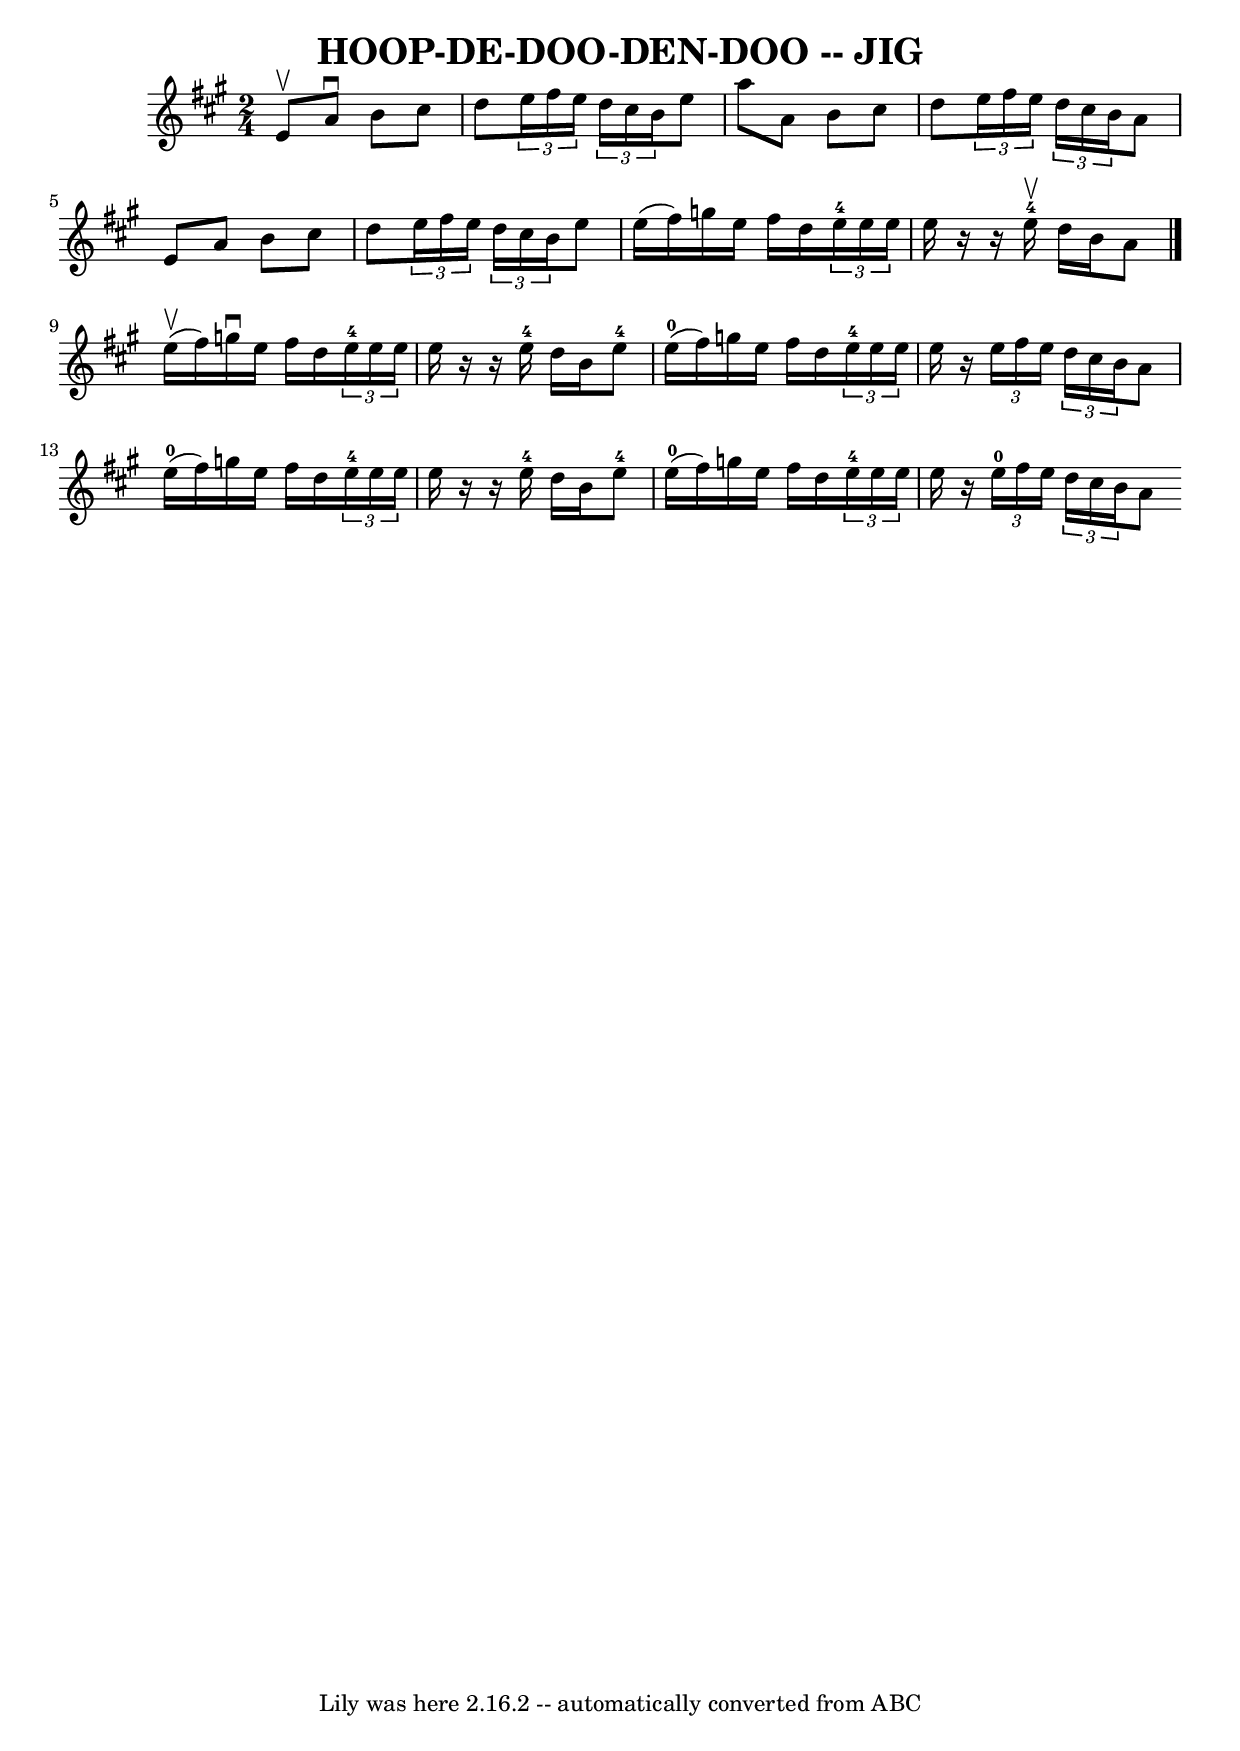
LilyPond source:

\version "2.16.2"
\include "Mammoth.ily"
\header {
  %% book = "Ryan's Mammoth Collection of Fiddle Tunes"
 crossRefNumber = "1"
 footnotes = ""
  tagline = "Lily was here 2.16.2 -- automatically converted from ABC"
  title = "HOOP-DE-DOO-DEN-DOO -- JIG"

}
voicedefault =  {


  \time 2/4 
  \key a \major e'8^\upbow        |
 a'8^\downbow b'8 cs''8 d''8     |
  \times 2/3 { e''16 fs''16 e''16  
	     }   
  \times 2/3 { d''16 cs''16 b'16   	     } e''8 a''8     |
 a'8 b'8 cs''8 d''8     |
  \times 2/3 { e''16 fs''16 e''16  
	     } 
  \times 2/3 { d''16 cs''16 b'16   	     } a'8 e'8         |
 a'8 b'8 cs''8 d''8     |
  \times 2/3 { e''16 fs''16 e''16 
	       
	     }   \times 2/3 { d''16 cs''16 b'16   			    } e''8 e''16 (fs''16)   |
 g''16 e''16 fs''16 d''16    \times 2/3 { e''16-4  
					 e''16 e''16   					  } e''16    r16    |
  r16 e''16-4^\upbow d''16 b'16 a'8    \bar "|." e''16 (^\upbow fs''16)        |
  
 g''16^\downbow e''16 fs''16 d''16    \times 2/3 { e''16-4   
						 e''16 e''16   						   } e''16    r16    |
  r16 e''16-4 d''16 b'16 e''8-4 e''16-0(fs''16)        |
 g''16 e''16    
 fs''16 d''16    \times 2/3 { e''16-4 e''16 e''16  
			      } e''16       r16    |
  \times 2/3 { e''16 fs''16 e''16  
	     }   \times 2/3 {   
	 d''16 cs''16 b'16   	     } a'8 e''16-0(fs''16)        |
  
 g''16 e''16 fs''16 d''16    \times 2/3 { e''16-4 e''16    
					 e''16   					  } e''16    r16    |
  r16 e''16-4 d''16 b'16 e''8-4 e''16-0(fs''16)       |
 g''16 e''16 fs''16   
 d''16    \times 2/3 { e''16-4 e''16 e''16   		      } e''16    r16     |
  \times 2/3 { e''16-0 fs''16 e''16  
	     }   \times 2/3 {   
	 d''16 cs''16 b'16   	     } a'8    \bar " |."   

}

\score{
  <<

    \context Staff="default"
    {
      \voicedefault 
      
    }

  >>
  \layout {
    
  }
  \midi {
  }

}
